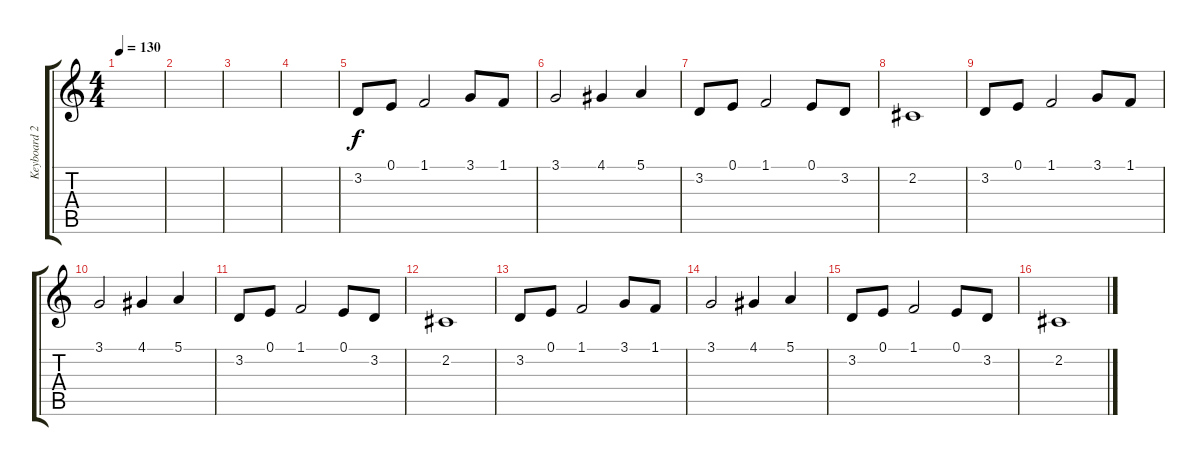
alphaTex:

\track ("Keyboard 2" "Keyboard 2") {instrument electricpiano2}
\staff {score tabs}
\tuning (E4 B3 G3 D3 A2 E2) {hide}
\ts (4 4)
\tempo 130
\clef g2
\ks c
|
|
|
|
3.2.8 0.1.8 1.1.2 3.1.8 1.1.8 |
3.1.2 4.1.4 5.1.4 |
3.2.8 0.1.8 1.1.2 0.1.8 3.2.8 |
2.2.1 |
3.2.8 0.1.8 1.1.2 3.1.8 1.1.8 |
3.1.2 4.1.4 5.1.4 |
3.2.8 0.1.8 1.1.2 0.1.8 3.2.8 |
2.2.1 |
3.2.8 0.1.8 1.1.2 3.1.8 1.1.8 |
3.1.2 4.1.4 5.1.4 |
3.2.8 0.1.8 1.1.2 0.1.8 3.2.8 |
2.2.1
